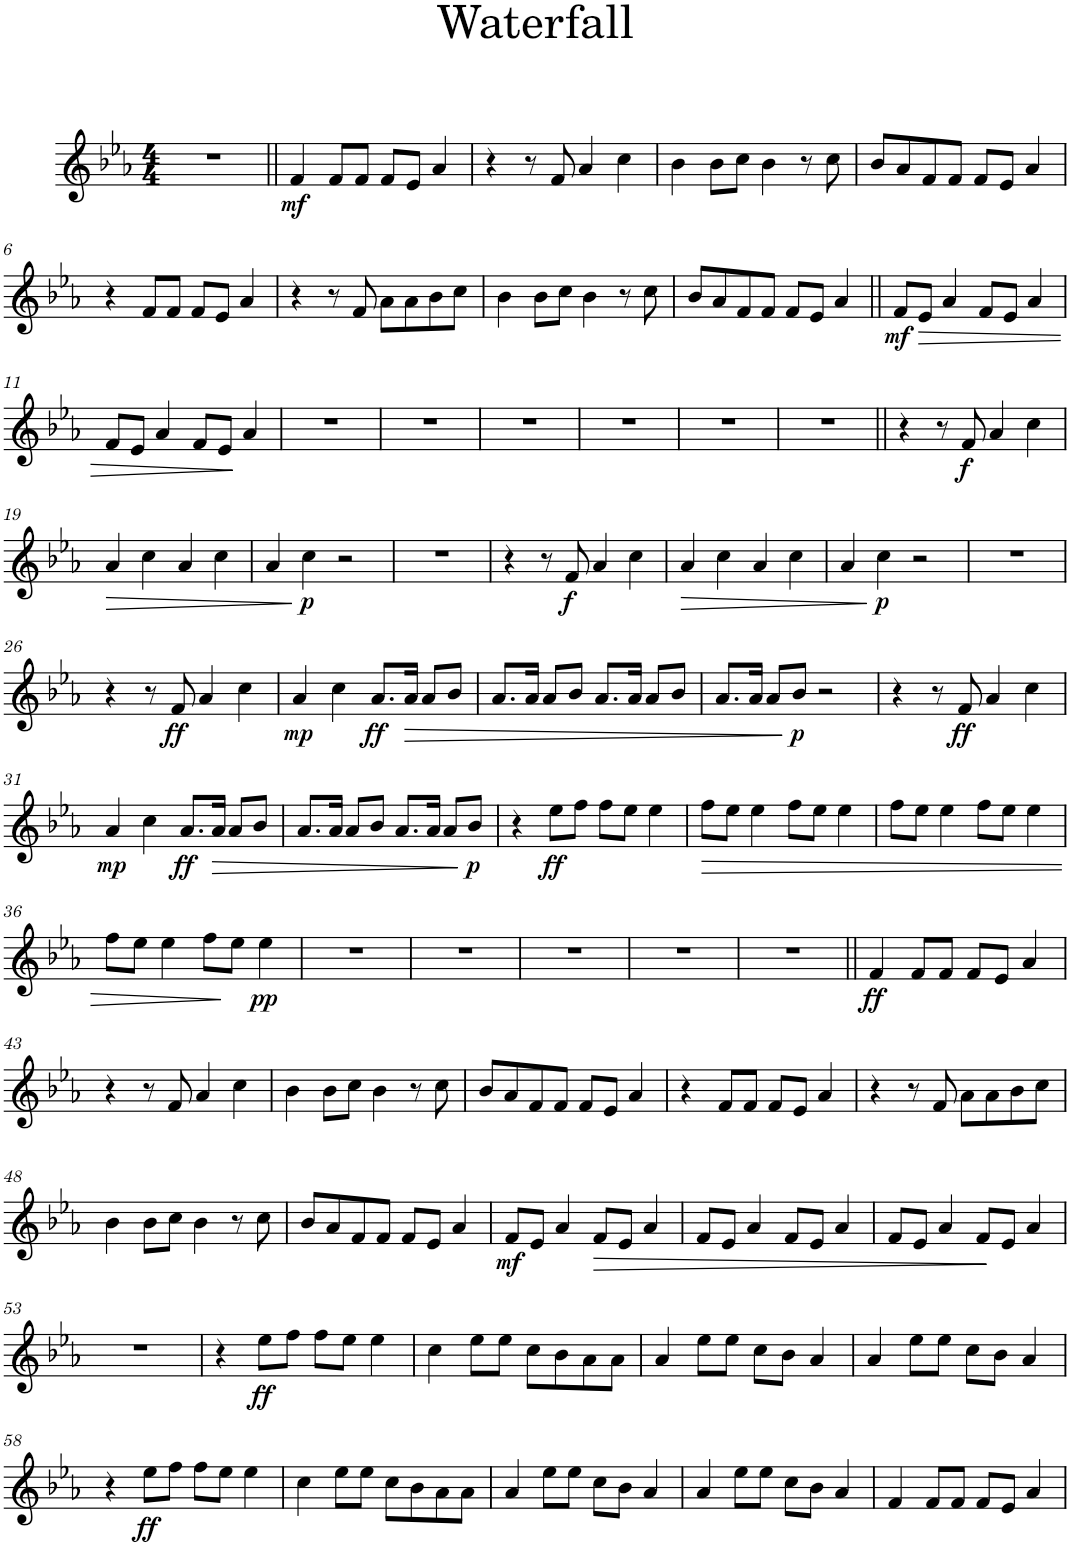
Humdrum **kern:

**kern	**dynam
*part1	*part1
*staff1	*staff1
*I"Bb Trumpet	*
*I'Bb Tpt.	*
*clefG2	*
*Trd1c2	*
*k[b-e-a-]	*
*M4/4	*
=1	=1
1r	.
=2||	=2||
!	!LO:DY:b
4f/	mf
8f/L	.
8f/J	.
8f/L	.
8e-/J	.
4a-/	.
=3	=3
4r	.
8r	.
8f/	.
4a-/	.
4cc\	.
=4	=4
4b-\	.
8b-\L	.
8cc\J	.
4b-\	.
8r	.
8cc\	.
=5	=5
8b-/L	.
8a-/	.
8f/	.
8f/J	.
8f/L	.
8e-/J	.
4a-/	.
!!LO:LB:g=z
=6	=6
4r	.
8f/L	.
8f/J	.
8f/L	.
8e-/J	.
4a-/	.
=7	=7
4r	.
8r	.
8f/	.
8a-\L	.
8a-\	.
8b-\	.
8cc\J	.
=8	=8
4b-\	.
8b-\L	.
8cc\J	.
4b-\	.
8r	.
8cc\	.
=9	=9
8b-/L	.
8a-/	.
8f/	.
8f/J	.
8f/L	.
8e-/J	.
4a-/	.
=10||	=10||
!	!LO:DY:b
8f/L	mf
!	!LO:HP:b
8e-/J	>
4a-/	.
8f/L	.
8e-/J	.
4a-/	.
!!LO:LB:g=z
=11	=11
8f/L	.
8e-/J	.
4a-/	.
8f/L	.
8e-/J	.
4a-/	]
=12	=12
1r	.
=13	=13
1r	.
=14	=14
1r	.
=15	=15
1r	.
=16	=16
1r	.
=17	=17
1r	.
=18||	=18||
4r	.
8r	.
!	!LO:DY:b
8f/	f
4a-/	.
4cc\	.
!!LO:LB:g=z
=19	=19
!	!LO:HP:b
4a-/	>
4cc\	.
4a-/	.
4cc\	.
=20	=20
4a-/	.
!	!LO:DY:n=1:b
4cc\	] p
2r	.
=21	=21
1r	.
=22	=22
4r	.
8r	.
!	!LO:DY:b
8f/	f
4a-/	.
4cc\	.
=23	=23
!	!LO:HP:b
4a-/	>
4cc\	.
4a-/	.
4cc\	.
=24	=24
4a-/	.
!	!LO:DY:n=1:b
4cc\	] p
2r	.
=25	=25
1r	.
!!LO:LB:g=z
=26	=26
4r	.
8r	.
!	!LO:DY:b
8f/	ff
4a-/	.
4cc\	.
=27	=27
!	!LO:DY:b
4a-/	mp
4cc\	.
!	!LO:DY:b
8.a-/L	ff
!	!LO:HP:b
16a-/Jk	>
8a-/L	.
8b-/J	.
=28	=28
8.a-/L	.
16a-/Jk	.
8a-/L	.
8b-/J	.
8.a-/L	.
16a-/Jk	.
8a-/L	.
8b-/J	.
=29	=29
8.a-/L	.
16a-/Jk	.
8a-/L	.
!	!LO:DY:n=1:b
8b-/J	] p
2r	.
=30	=30
4r	.
8r	.
!	!LO:DY:b
8f/	ff
4a-/	.
4cc\	.
!!LO:LB:g=z
=31	=31
!	!LO:DY:b
4a-/	mp
4cc\	.
!	!LO:DY:b
8.a-/L	ff
!	!LO:HP:b
16a-/Jk	>
8a-/L	.
8b-/J	.
=32	=32
8.a-/L	.
16a-/Jk	.
8a-/L	.
8b-/J	.
8.a-/L	.
16a-/Jk	.
8a-/L	.
!	!LO:DY:n=1:b
8b-/J	] p
=33	=33
4r	.
!	!LO:DY:b
8ee-\L	ff
8ff\J	.
8ff\L	.
8ee-\J	.
4ee-\	.
=34	=34
!	!LO:HP:b
8ff\L	>
8ee-\J	.
4ee-\	.
8ff\L	.
8ee-\J	.
4ee-\	.
=35	=35
8ff\L	.
8ee-\J	.
4ee-\	.
8ff\L	.
8ee-\J	.
4ee-\	.
!!LO:LB:g=z
=36	=36
8ff\L	.
8ee-\J	.
4ee-\	.
8ff\L	.
8ee-\J	]
!	!LO:DY:b
4ee-\	pp
=37	=37
1r	.
=38	=38
1r	.
=39	=39
1r	.
=40	=40
1r	.
=41	=41
1r	.
=42||	=42||
!	!LO:DY:b
4f/	ff
8f/L	.
8f/J	.
8f/L	.
8e-/J	.
4a-/	.
!!LO:LB:g=z
=43	=43
4r	.
8r	.
8f/	.
4a-/	.
4cc\	.
=44	=44
4b-\	.
8b-\L	.
8cc\J	.
4b-\	.
8r	.
8cc\	.
=45	=45
8b-/L	.
8a-/	.
8f/	.
8f/J	.
8f/L	.
8e-/J	.
4a-/	.
=46	=46
4r	.
8f/L	.
8f/J	.
8f/L	.
8e-/J	.
4a-/	.
=47	=47
4r	.
8r	.
8f/	.
8a-\L	.
8a-\	.
8b-\	.
8cc\J	.
!!LO:LB:g=z
=48	=48
4b-\	.
8b-\L	.
8cc\J	.
4b-\	.
8r	.
8cc\	.
=49	=49
8b-/L	.
8a-/	.
8f/	.
8f/J	.
8f/L	.
8e-/J	.
4a-/	.
=50	=50
!	!LO:DY:b
8f/L	mf
8e-/J	.
4a-/	.
!	!LO:HP:b
8f/L	>
8e-/J	.
4a-/	.
=51	=51
8f/L	.
8e-/J	.
4a-/	.
8f/L	.
8e-/J	.
4a-/	.
=52	=52
8f/L	.
8e-/J	.
4a-/	.
8f/L	.
8e-/J	]
4a-/	.
!!LO:LB:g=z
=53	=53
1r	.
=54	=54
4r	.
!	!LO:DY:b
8ee-\L	ff
8ff\J	.
8ff\L	.
8ee-\J	.
4ee-\	.
=55	=55
4cc\	.
8ee-\L	.
8ee-\J	.
8cc\L	.
8b-\	.
8a-\	.
8a-\J	.
=56	=56
4a-/	.
8ee-\L	.
8ee-\J	.
8cc\L	.
8b-\J	.
4a-/	.
=57	=57
4a-/	.
8ee-\L	.
8ee-\J	.
8cc\L	.
8b-\J	.
4a-/	.
!!LO:LB:g=z
=58	=58
4r	.
!	!LO:DY:b
8ee-\L	ff
8ff\J	.
8ff\L	.
8ee-\J	.
4ee-\	.
=59	=59
4cc\	.
8ee-\L	.
8ee-\J	.
8cc\L	.
8b-\	.
8a-\	.
8a-\J	.
=60	=60
4a-/	.
8ee-\L	.
8ee-\J	.
8cc\L	.
8b-\J	.
4a-/	.
=61	=61
4a-/	.
8ee-\L	.
8ee-\J	.
8cc\L	.
8b-\J	.
4a-/	.
=62	=62
4f/	.
8f/L	.
8f/J	.
8f/L	.
8e-/J	.
4a-/	.
=	=
*-	*-
